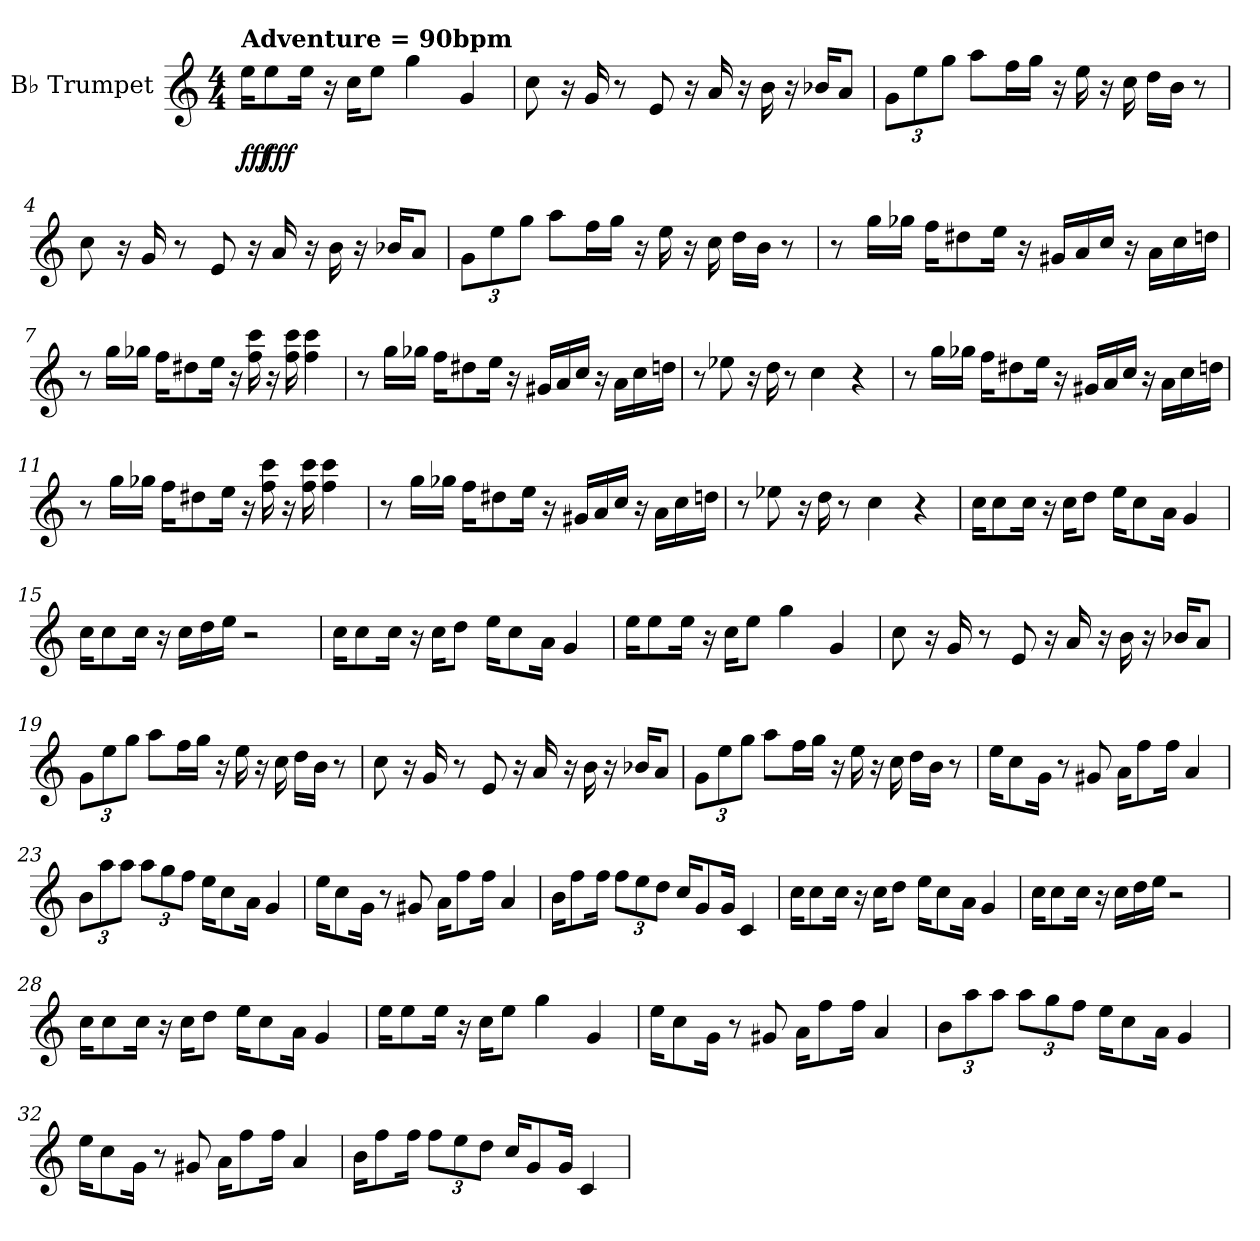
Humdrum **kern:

**kern	**dynam
*part1	*part1
*staff1	*staff1
*I"B♭ Trumpet	*
*I'B♭ Tpt.	*
*clefG2	*
*ITrd1c2	*
*k[b-e-]	*
*M4/4	*
=1	=1
!LO:TX:a:B:t=Adventure = 90bpm	!
!	!LO:DY:b
16dd\KL	fff
!	!LO:DY:b
8dd\	fff
16dd\Jk	.
16r	.
16b-\KL	.
8dd\J	.
4ff\	.
4f/	.
=2	=2
8b-\	.
16r	.
16f/	.
8r	.
8d/	.
16r	.
16g/	.
16r	.
16a\	.
16r	.
16a-X/KL	.
8g/J	.
=3	=3
*Xbrackettup	*
12f\L	.
12dd\	.
12ff\J	.
8gg\L	.
16ee-\L	.
16ff\JJ	.
16r	.
16dd\	.
16r	.
16b-\	.
16cc\LL	.
16a\JJ	.
8r	.
!!LO:LB:g=z
=4	=4
8b-\	.
16r	.
16f/	.
8r	.
8d/	.
16r	.
16g/	.
16r	.
16a\	.
16r	.
16a-X/KL	.
8g/J	.
=5	=5
12f\L	.
12dd\	.
12ff\J	.
8gg\L	.
16ee-\L	.
16ff\JJ	.
16r	.
16dd\	.
16r	.
16b-\	.
16cc\LL	.
16a\JJ	.
8r	.
=6	=6
8r	.
16ff\LL	.
16ff-X\JJ	.
16ee-\KL	.
8cc#X\	.
16dd\Jk	.
16r	.
16f#X/LL	.
16g/	.
16b-/JJ	.
16r	.
16g\LL	.
16b-\	.
16ccn\JJ	.
!!LO:LB:g=z
=7	=7
8r	.
16ff\LL	.
16ff-X\JJ	.
16ee-\KL	.
8cc#X\	.
16dd\Jk	.
16r	.
16ee-\ 16bb-\	.
16r	.
16ee-\ 16bb-\	.
4ee-\ 4bb-\	.
=8	=8
8r	.
16ff\LL	.
16ff-X\JJ	.
16ee-\KL	.
8cc#X\	.
16dd\Jk	.
16r	.
16f#X/LL	.
16g/	.
16b-/JJ	.
16r	.
16g\LL	.
16b-\	.
16ccn\JJ	.
=9	=9
8r	.
8dd-X\	.
16r	.
16cc\	.
8r	.
4b-\	.
4r	.
!!LO:LB:g=z
=10	=10
8r	.
16ff\LL	.
16ff-X\JJ	.
16ee-\KL	.
8cc#X\	.
16dd\Jk	.
16r	.
16f#X/LL	.
16g/	.
16b-/JJ	.
16r	.
16g\LL	.
16b-\	.
16ccn\JJ	.
=11	=11
8r	.
16ff\LL	.
16ff-X\JJ	.
16ee-\KL	.
8cc#X\	.
16dd\Jk	.
16r	.
16ee-\ 16bb-\	.
16r	.
16ee-\ 16bb-\	.
4ee-\ 4bb-\	.
=12	=12
8r	.
16ff\LL	.
16ff-X\JJ	.
16ee-\KL	.
8cc#X\	.
16dd\Jk	.
16r	.
16f#X/LL	.
16g/	.
16b-/JJ	.
16r	.
16g\LL	.
16b-\	.
16ccn\JJ	.
!!LO:LB:g=z
=13	=13
8r	.
8dd-X\	.
16r	.
16cc\	.
8r	.
4b-\	.
4r	.
=14	=14
16b-\KL	.
8b-\	.
16b-\Jk	.
16r	.
16b-\KL	.
8cc\J	.
16dd\KL	.
8b-\	.
16g\Jk	.
4f/	.
=15	=15
16b-\KL	.
8b-\	.
16b-\Jk	.
16r	.
16b-\LL	.
16cc\	.
16dd\JJ	.
2r	.
=16	=16
16b-\KL	.
8b-\	.
16b-\Jk	.
16r	.
16b-\KL	.
8cc\J	.
16dd\KL	.
8b-\	.
16g\Jk	.
4f/	.
=17	=17
16dd\KL	.
8dd\	.
16dd\Jk	.
16r	.
16b-\KL	.
8dd\J	.
4ff\	.
4f/	.
!!LO:LB:g=z
=18	=18
8b-\	.
16r	.
16f/	.
8r	.
8d/	.
16r	.
16g/	.
16r	.
16a\	.
16r	.
16a-X/KL	.
8g/J	.
=19	=19
12f\L	.
12dd\	.
12ff\J	.
8gg\L	.
16ee-\L	.
16ff\JJ	.
16r	.
16dd\	.
16r	.
16b-\	.
16cc\LL	.
16a\JJ	.
8r	.
=20	=20
8b-\	.
16r	.
16f/	.
8r	.
8d/	.
16r	.
16g/	.
16r	.
16a\	.
16r	.
16a-X/KL	.
8g/J	.
!!LO:LB:g=z
=21	=21
12f\L	.
12dd\	.
12ff\J	.
8gg\L	.
16ee-\L	.
16ff\JJ	.
16r	.
16dd\	.
16r	.
16b-\	.
16cc\LL	.
16a\JJ	.
8r	.
=22	=22
16dd\KL	.
8b-\	.
16f\Jk	.
8r	.
8f#X/	.
16g\KL	.
8ee-\	.
16ee-\Jk	.
4g/	.
=23	=23
12a\L	.
12gg\	.
12gg\J	.
12gg\L	.
12ff\	.
12ee-\J	.
16dd\KL	.
8b-\	.
16g\Jk	.
4f/	.
=24	=24
16dd\KL	.
8b-\	.
16f\Jk	.
8r	.
8f#X/	.
16g\KL	.
8ee-\	.
16ee-\Jk	.
4g/	.
!!LO:LB:g=z
=25	=25
16a\KL	.
8ee-\	.
16ee-\Jk	.
12ee-\L	.
12dd\	.
12cc\J	.
16b-/KL	.
8f/	.
16f/Jk	.
4B-/	.
=26	=26
16b-\KL	.
8b-\	.
16b-\Jk	.
16r	.
16b-\KL	.
8cc\J	.
16dd\KL	.
8b-\	.
16g\Jk	.
4f/	.
=27	=27
16b-\KL	.
8b-\	.
16b-\Jk	.
16r	.
16b-\LL	.
16cc\	.
16dd\JJ	.
2r	.
=28	=28
16b-\KL	.
8b-\	.
16b-\Jk	.
16r	.
16b-\KL	.
8cc\J	.
16dd\KL	.
8b-\	.
16g\Jk	.
4f/	.
=29	=29
16dd\KL	.
8dd\	.
16dd\Jk	.
16r	.
16b-\KL	.
8dd\J	.
4ff\	.
4f/	.
!!LO:LB:g=z
=30	=30
16dd\KL	.
8b-\	.
16f\Jk	.
8r	.
8f#X/	.
16g\KL	.
8ee-\	.
16ee-\Jk	.
4g/	.
=31	=31
12a\L	.
12gg\	.
12gg\J	.
12gg\L	.
12ff\	.
12ee-\J	.
16dd\KL	.
8b-\	.
16g\Jk	.
4f/	.
=32	=32
16dd\KL	.
8b-\	.
16f\Jk	.
8r	.
8f#X/	.
16g\KL	.
8ee-\	.
16ee-\Jk	.
4g/	.
=33	=33
16a\KL	.
8ee-\	.
16ee-\Jk	.
12ee-\L	.
12dd\	.
12cc\J	.
16b-/KL	.
8f/	.
16f/Jk	.
4B-/	.
=	=
*-	*-
